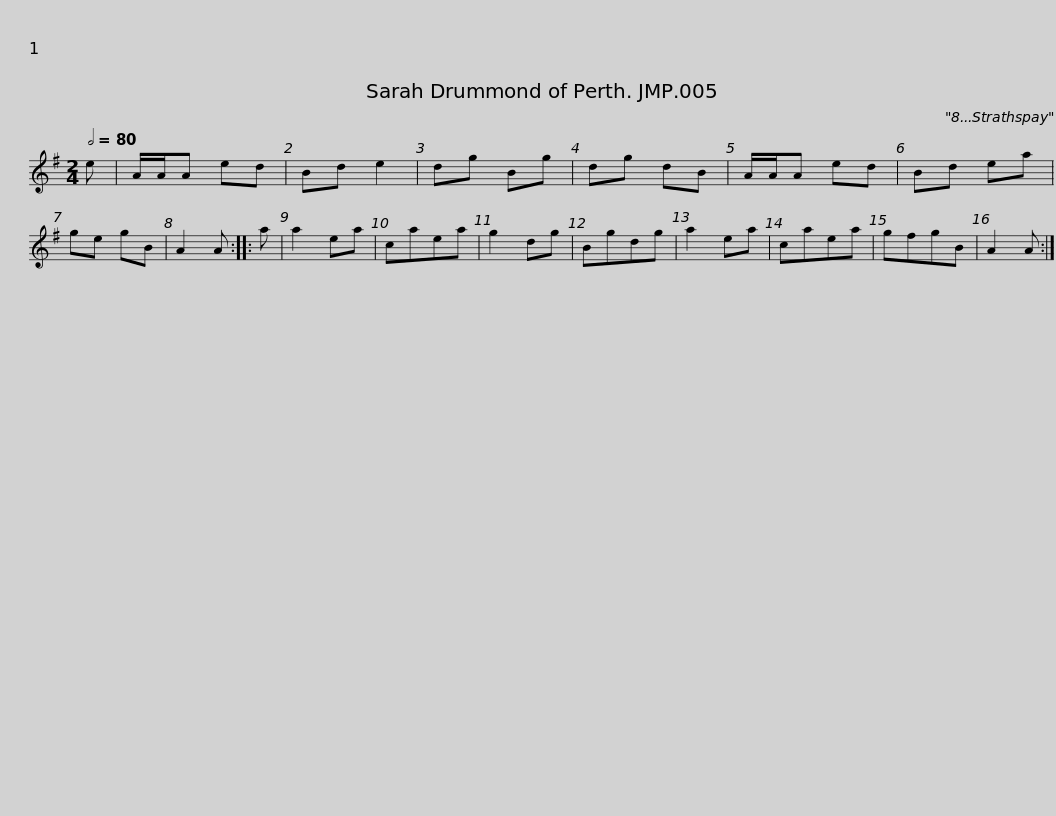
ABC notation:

X:1
L:1/8
Q:1/2=80
M:2/4
I:linebreak $
K:G
V:1 treble
V:1
 e | A/A/A ed | Bd e2 | dg Bg | dg dB | %5
 A/A/A ed | Bd ea | ge gB | A2 A :: a | %10
 a2 ea | caea |$ g2 dg | Bgdg | a2 ea | %15
 caea | gfgB | A2 A :| %18
